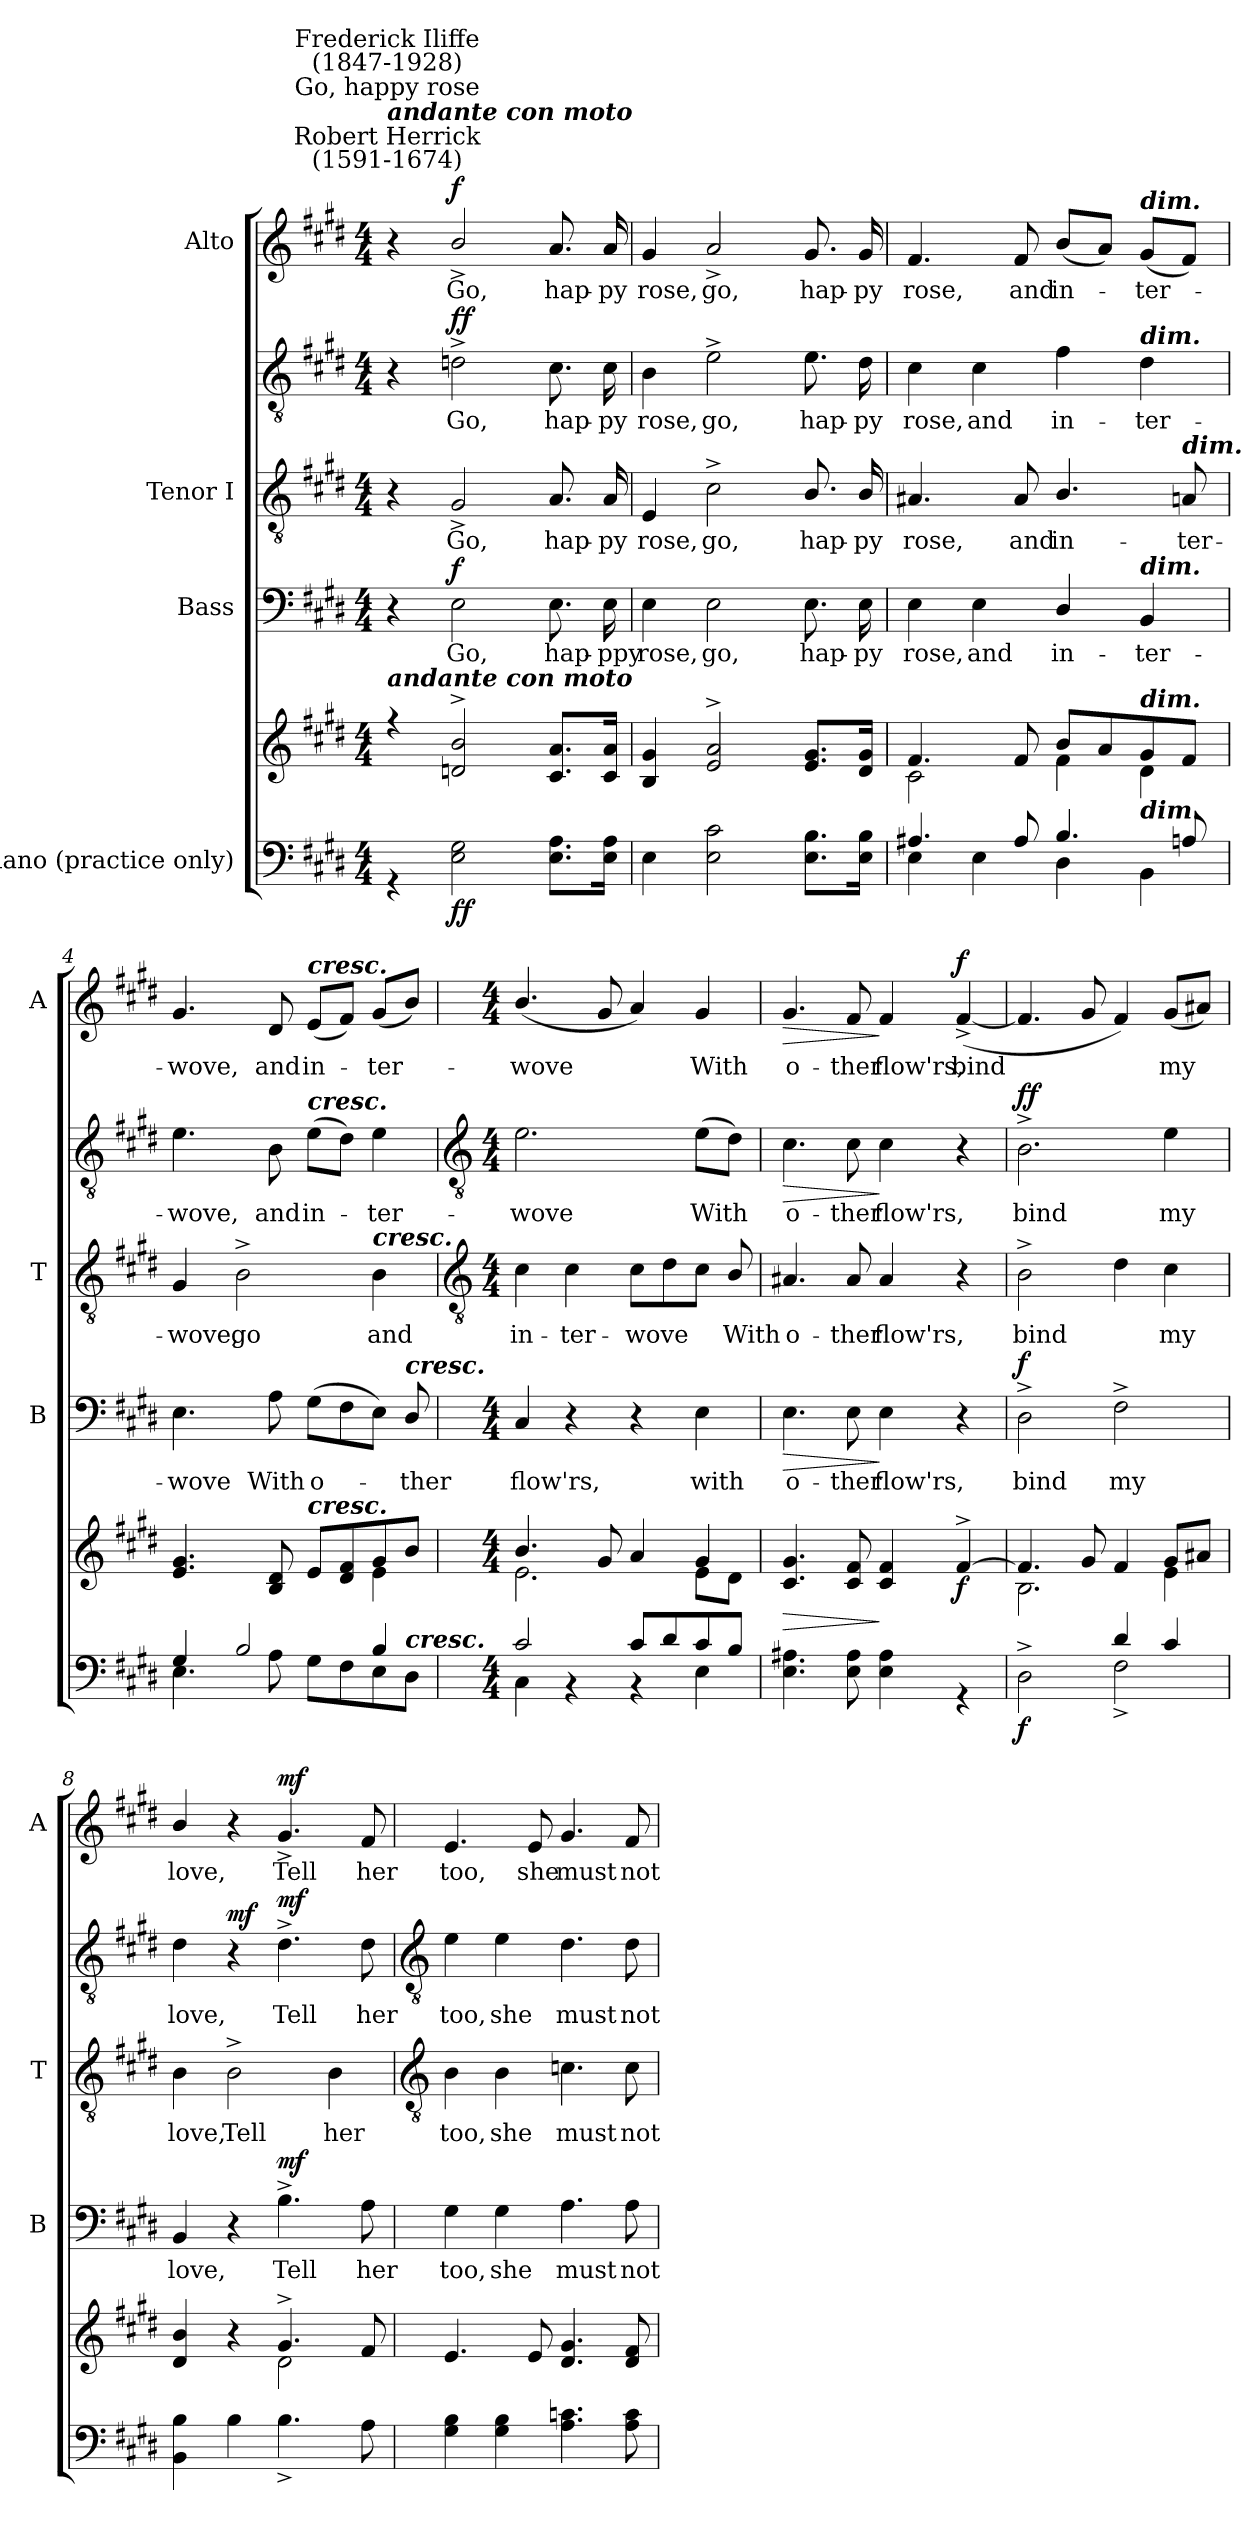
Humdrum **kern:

**kern	**kern	**dynam	**kern	**text	**dynam	**kern	**text	**kern	**text	**dynam	**kern	**text	**dynam
*part4	*part4	*part4	*part3	*part3	*part3	*part2	*part2	*part2	*part2	*part2	*part1	*part1	*part1
*staff6	*staff5	*staff5/6	*staff4	*staff4	*staff4	*staff3	*staff3	*staff2	*staff2	*staff2/3	*staff1	*staff1	*staff1
*I"Piano (practice only)	*	*	*I"Bass	*	*	*I"Tenor I	*	*	*	*	*I"Alto	*	*
*	*	*	*I'B	*	*	*I'T	*	*	*	*	*I'A	*	*
*clefF4	*clefG2	*	*clefF4	*	*	*clefGv2	*	*clefGv2	*	*	*clefG2	*	*
*k[f#c#g#d#]	*k[f#c#g#d#]	*	*k[f#c#g#d#]	*	*	*k[f#c#g#d#]	*	*k[f#c#g#d#]	*	*	*k[f#c#g#d#]	*	*
*E:	*E:	*	*E:	*	*	*E:	*	*E:	*	*	*E:	*	*
*M4/4	*M4/4	*	*M4/4	*	*	*M4/4	*	*M4/4	*	*	*M4/4	*	*
*MM138	*MM138	*	*MM138	*	*	*MM138	*	*MM138	*	*	*MM138	*	*
=1	=1	=1	=1	=1	=1	=1	=1	=1	=1	=1	=1	=1	=1
*^	*^	*	*	*	*	*	*	*	*	*	*	*	*
!	!	!	!	!	!	!	!	!	!	!	!	!	!LO:TX:a:cj:t=Robert Herrick\n(1591-1674)	!	!
!	!	!	!	!	!	!	!	!	!	!	!	!	!LO:TX:a:Bi:t=andante con moto	!	!
!	!	!	!	!	!	!	!	!	!	!	!	!	!LO:TX:a:cj:t=Go, happy rose	!	!
!	!	!	!	!	!	!	!	!	!	!	!	!	!LO:TX:a:cj:t=Frederick Iliffe\n(1847-1928)	!	!
!	!	!LO:TX:a:Bi:t=andante con moto	!	!	!	!	!	!	!	!	!	!	!	!	!
1ryy	4r	4r	1ryy	.	4r	.	.	4r	.	4r	.	.	4r	.	.
!	!	!	!	!LO:DY:b=2	!	!LO:LY:b	!	!	!LO:LY:b	!	!LO:LY:b	!	!	!LO:LY:b	!
!	!	!	!	!LO:DY:n=1:b	!	!	!LO:DY:b	!	!	!	!	!LO:DY:b=2	!	!	!
!	!	!	!	!	!	!	!	!	!	!	!	!LO:DY:n=1:b	!	!	!LO:DY:b
.	2E\ 2G#\	2dn/^ 2b/^	.	f f	2E	Go,	f	2G#^/	Go,	2dn^\	Go,	f f	2b^/	Go,	f
!	!	!	!	!	!	!LO:LY:b	!	!	!LO:LY:b	!	!LO:LY:b	!	!	!LO:LY:b	!
.	8.E\ 8.A\L	8.c# 8.aL	.	.	8.E	hap-	.	8.A	hap-	8.c#	hap-	.	8.a	hap-	.
!	!	!	!	!	!	!LO:LY:b	!	!	!LO:LY:b	!	!LO:LY:b	!	!	!LO:LY:b	!
.	16E\ 16A\J	16c# 16aJ	.	.	16E	-ppy	.	16A	-py	16c#	-py	.	16a	-py	.
=2	=2	=2	=2	=2	=2	=2	=2	=2	=2	=2	=2	=2	=2	=2	=2
!	!	!	!	!	!	!LO:LY:b	!	!	!LO:LY:b	!	!LO:LY:b	!	!	!LO:LY:b	!
1ryy	4E\	4B 4g#	1ryy	.	4E	rose,	.	4E/	rose,	4B	rose,	.	4g#	rose,	.
!	!	!	!	!	!	!LO:LY:b	!	!	!LO:LY:b	!	!LO:LY:b	!	!	!LO:LY:b	!
.	2E\ 2c#\	2e^ 2a^	.	.	2E	go,	.	2c#^	go,	2e^	go,	.	2a^	go,	.
!	!	!	!	!	!	!LO:LY:b	!	!	!LO:LY:b	!	!LO:LY:b	!	!	!LO:LY:b	!
.	8.E\ 8.B\L	8.e 8.g#L	.	.	8.E	hap-	.	8.B/	hap-	8.e	hap-	.	8.g#	hap-	.
!	!	!	!	!	!	!LO:LY:b	!	!	!LO:LY:b	!	!LO:LY:b	!	!	!LO:LY:b	!
.	16E\ 16B\J	16d# 16g#J	.	.	16E	-py	.	16B/	-py	16d#	-py	.	16g#	-py	.
=3	=3	=3	=3	=3	=3	=3	=3	=3	=3	=3	=3	=3	=3	=3	=3
!	!	!	!	!	!	!LO:LY:b	!	!	!LO:LY:b	!	!LO:LY:b	!	!	!LO:LY:b	!
4.A#X/	4E\	4.f#	2c#\	.	4E	rose,	.	4.A#X	-rose,	4c#	rose,	.	4.f#	rose,	.
!	!	!	!	!	!	!LO:LY:b	!	!	!	!	!LO:LY:b	!	!	!	!
.	4E\	.	.	.	4E	and	.	.	.	4c#	and	.	.	.	.
!	!	!	!	!	!	!	!	!	!LO:LY:b	!	!	!	!	!LO:LY:b	!
8A#/	.	8f#	.	.	.	.	.	8A#	and	.	.	.	8f#	and	.
!	!	!	!	!	!	!LO:LY:b	!	!	!LO:LY:b	!	!LO:LY:b	!	!	!LO:LY:b	!
4.B/	4D#\	8bL	4f#\	.	4D#/	in-	.	4.B/	in-	4f#	in-	.	(<8bL	in-	.
.	.	8a	.	.	.	.	.	.	.	.	.	.	8aJ)	.	.
!	!	!	!	!	!	!	!	!	!	!	!	!	!LO:TX:a:Bi:t=dim.	!	!
!	!	!	!	!	!	!	!	!	!	!LO:TX:a:Bi:t=dim.	!	!	!	!	!
!	!	!	!	!	!LO:TX:a:Bi:t=dim.	!	!	!	!	!	!	!	!	!	!
!	!	!LO:TX:a:Bi:t=dim.	!	!	!	!	!	!	!	!	!	!	!	!	!
!	!LO:TX:a:Bi:t=dim.	!	!	!	!	!	!	!	!	!	!	!	!	!	!
!	!	!	!	!	!	!LO:LY:b	!	!	!	!	!LO:LY:b	!	!	!LO:LY:b	!
.	4BB\	8g#	4d#\	.	4BB	-ter-	.	.	.	4d#	-ter-	.	(<8g#L	ter-	.
!	!	!	!	!	!	!	!	!LO:TX:a:Bi:t=dim.	!	!	!	!	!	!	!
!	!	!	!	!	!	!	!	!	!LO:LY:b	!	!	!	!	!	!
8An/	.	8f#J	.	.	.	.	.	8An	-ter-	.	.	.	8f#J)	.	.
=4	=4	=4	=4	=4	=4	=4	=4	=4	=4	=4	=4	=4	=4	=4	=4
!	!	!	!	!	!	!LO:LY:b	!	!	!LO:LY:b	!	!LO:LY:b	!	!	!LO:LY:b	!
4G#/	4.E\	4.e 4.g#	2.ryy	.	4.E	-wove	.	4G#	-wove,	4.e	-wove,	.	4.g#	wove,	.
!	!	!	!	!	!	!	!	!	!LO:LY:b	!	!	!	!	!	!
2B/	.	.	.	.	.	.	.	2B^	go	.	.	.	.	.	.
!	!	!	!	!	!	!LO:LY:b	!	!	!	!	!LO:LY:b	!	!	!LO:LY:b	!
.	8A\	8B 8d#	.	.	8A	With	.	.	.	8B	and	.	8d#	and	.
!	!	!	!	!	!	!	!	!	!	!	!	!	!LO:TX:a:Bi:t=cresc.	!	!
!	!	!	!	!	!	!	!	!	!	!LO:TX:a:Bi:t=cresc.	!	!	!	!	!
!	!	!LO:TX:a:Bi:t=cresc.	!	!	!	!	!	!	!	!	!	!	!	!	!
!	!	!	!	!	!	!LO:LY:b	!	!	!	!	!LO:LY:b	!	!	!LO:LY:b	!
.	8G#\L	8eL	.	.	(>8G#L	o-	.	.	.	(>8eL	in-	.	(<8eL	in-	.
.	8F#\	8d# 8f#	.	.	8F#	.	.	.	.	8d#J)	.	.	8f#J)	.	.
!	!	!	!	!	!	!	!	!LO:TX:a:Bi:t=cresc.	!	!	!	!	!	!	!
!	!	!	!	!	!	!	!	!	!LO:LY:b	!	!LO:LY:b	!	!	!LO:LY:b	!
4B/	8E\	8g#	4e\	.	8EJ)	.	.	4B	and	4e	ter-	.	(<8g#L	ter-	.
!	!	!	!	!	!LO:TX:a:Bi:t=cresc.	!	!	!	!	!	!	!	!	!	!
!	!LO:TX:a:Bi:t=cresc.	!	!	!	!	!	!	!	!	!	!	!	!	!	!
!	!	!	!	!	!	!LO:LY:b	!	!	!	!	!	!	!	!	!
.	8D#/J	8bJ	.	.	8D#/	ther	.	.	.	.	.	.	8bJ)	.	.
!!LO:LB:g=z
=5	=5	=5	=5	=5	=5	=5	=5	=5	=5	=5	=5	=5	=5	=5	=5
*	*	*	*	*	*	*	*	*clefGv2	*	*clefGv2	*	*	*	*	*
*M4/4	*	*M4/4	*	*	*M4/4	*	*	*M4/4	*	*M4/4	*	*	*M4/4	*	*
!	!	!	!	!	!	!LO:LY:b	!	!	!LO:LY:b	!	!LO:LY:b	!	!	!LO:LY:b	!
2c#/	4C#\	4.b/	2.e\	.	4C#	flow'rs,	.	4c#	in-	2.e	wove	.	(<4.b/	wove	.
!	!	!	!	!	!	!	!	!	!LO:LY:b	!	!	!	!	!	!
.	4r	.	.	.	4r	.	.	4c#	-ter-	.	.	.	.	.	.
.	.	8g#/	.	.	.	.	.	.	.	.	.	.	8g#	.	.
!	!	!	!	!	!	!	!	!	!LO:LY:b	!	!	!	!	!	!
8c#/L	4r	4a/	.	.	4r	.	.	8c#L	-wove	.	.	.	4a)	.	.
8d#/	.	.	.	.	.	.	.	8d#	.	.	.	.	.	.	.
!	!	!	!	!	!	!LO:LY:b	!	!	!	!	!LO:LY:b	!	!	!LO:LY:b	!
8c#/	4E\	4g#/	8e\L	.	4E	with	.	8c#J	.	(>8eL	With	.	4g#	With	.
!	!	!	!	!	!	!	!	!	!LO:LY:b	!	!	!	!	!	!
8B/J	.	.	8d#\J	.	.	.	.	8B/	With	8d#J)	.	.	.	.	.
=6	=6	=6	=6	=6	=6	=6	=6	=6	=6	=6	=6	=6	=6	=6	=6
!	!	!	!	!LO:HP:b	!	!LO:LY:b	!LO:HP:b	!	!LO:LY:b	!	!LO:LY:b	!LO:HP:b	!	!LO:LY:b	!LO:HP:b
1ryy	4.E\ 4.A#X\	4.c#/ 4.g#/	1ryy	>	4.E	o-	>	4.A#X	o-	4.c#	o-	>	4.g#	o-	>
!	!	!	!	!	!	!LO:LY:b	!	!	!LO:LY:b	!	!LO:LY:b	!	!	!LO:LY:b	!
.	8E\ 8A#\	8c#/ 8f#/	.	.	8E	-ther	.	8A#	-ther	8c#	-ther	.	8f#	-ther	.
!	!	!	!	!	!	!LO:LY:b	!	!	!LO:LY:b	!	!LO:LY:b	!	!	!LO:LY:b	!
.	4E\ 4A#\	4c#/ 4f#/	.	]	4E	flow'rs,	]	4A#	flow'rs,	4c#	flow'rs,	]	4f#	flow'rs,	]
!	!	!	!	!LO:DY:b	!	!	!	!	!	!	!	!	!	!LO:LY:b	!LO:DY:b
.	4r	[4f#^/	.	f	4r	.	.	4r	.	4r	.	.	(<[4f#^	bind	f
=7	=7	=7	=7	=7	=7	=7	=7	=7	=7	=7	=7	=7	=7	=7	=7
!	!	!	!	!LO:DY:b=2	!	!LO:LY:b	!LO:DY:b	!	!LO:LY:b	!	!LO:LY:b	!LO:DY:b=2	!	!	!
!	!	!	!	!	!	!	!	!	!	!	!	!LO:DY:n=1:b	!	!	!
2ryy	2D#^\	4.f#/]	2.B\	f	2D#^	bind	f	2B^	bind	2.B^	bind	f f	4.f#]	.	.
.	.	8g#/	.	.	.	.	.	.	.	.	.	.	8g#	.	.
!	!	!	!	!	!	!LO:LY:b	!	!	!	!	!	!	!	!	!
4d#/	2F#^\	4f#/	.	.	2F#^	my	.	4d#	.	.	.	.	4f#)	.	.
!	!	!	!	!	!	!	!	!	!LO:LY:b	!	!LO:LY:b	!	!	!LO:LY:b	!
4c#/	.	8g#/L	4e\	.	.	.	.	4c#	my	4e	my	.	(<8g#L	my	.
.	.	8a#X/J	.	.	.	.	.	.	.	.	.	.	8a#XJ)	.	.
=8	=8	=8	=8	=8	=8	=8	=8	=8	=8	=8	=8	=8	=8	=8	=8
!	!	!	!	!	!	!LO:LY:b	!	!	!LO:LY:b	!	!LO:LY:b	!	!	!LO:LY:b	!
1ryy	4BB\ 4B\	4d#/ 4b/	2ryy	.	4BB	love,	.	4B	love,	4d#	love,	.	4b/	love,	.
!	!	!	!	!	!	!	!	!	!LO:LY:b	!	!	!LO:DY:b=2	!	!	!
.	4B\	4r	.	.	4r	.	.	2B^	Tell	4r	.	mf	4r	.	.
!	!	!	!	!LO:DY:b=2	!	!LO:LY:b	!	!	!	!	!LO:LY:b	!	!	!LO:LY:b	!
!	!	!	!	!LO:DY:n=1:b	!	!	!LO:DY:b	!	!	!	!	!LO:DY:b	!	!	!LO:DY:b
.	4.B^\	4.g#^/	2d#\	mf mf	4.B^	Tell	mf	.	.	4.d#^	Tell	mf	4.g#^	Tell	mf
!	!	!	!	!	!	!	!	!	!LO:LY:b	!	!	!	!	!	!
.	.	.	.	.	.	.	.	4B	her	.	.	.	.	.	.
!	!	!	!	!	!	!LO:LY:b	!	!	!	!	!LO:LY:b	!	!	!LO:LY:b	!
.	8A\	8f#/	.	.	8A	her	.	.	.	8d#	her	.	8f#	her	.
*v	*v	*	*	*	*	*	*	*	*	*	*	*	*	*	*
*	*v	*v	*	*	*	*	*	*	*	*	*	*	*	*
!!LO:LB:g=z
=9	=9	=9	=9	=9	=9	=9	=9	=9	=9	=9	=9	=9	=9
*	*	*	*	*	*	*clefGv2	*	*clefGv2	*	*	*	*	*
*^	*	*	*	*	*	*	*	*	*	*	*	*	*
!	!	!	!	!	!LO:LY:b	!	!	!LO:LY:b	!	!LO:LY:b	!	!	!LO:LY:b	!
*v	*v	*	*	*	*	*	*	*	*	*	*	*	*	*
4G# 4B	4.e	.	4G#	too,	.	4B	too,	4e	too,	.	4.e	too,	.
!	!	!	!	!LO:LY:b	!	!	!LO:LY:b	!	!LO:LY:b	!	!	!	!
4G# 4B	.	.	4G#	she	.	4B	she	4e	she	.	.	.	.
!	!	!	!	!	!	!	!	!	!	!	!	!LO:LY:b	!
.	8e	.	.	.	.	.	.	.	.	.	8e	she	.
!	!	!	!	!LO:LY:b	!	!	!LO:LY:b	!	!LO:LY:b	!	!	!LO:LY:b	!
4.A 4.cn	4.d# 4.g#	.	4.A	must	.	4.cn	must	4.d#	must	.	4.g#	must	.
!	!	!	!	!LO:LY:b	!	!	!LO:LY:b	!	!LO:LY:b	!	!	!LO:LY:b	!
8A 8c	8d# 8f#	.	8A	not	.	8c	not	8d#	not	.	8f#	not	.
=	=	=	=	=	=	=	=	=	=	=	=	=	=
*-	*-	*-	*-	*-	*-	*-	*-	*-	*-	*-	*-	*-	*-
